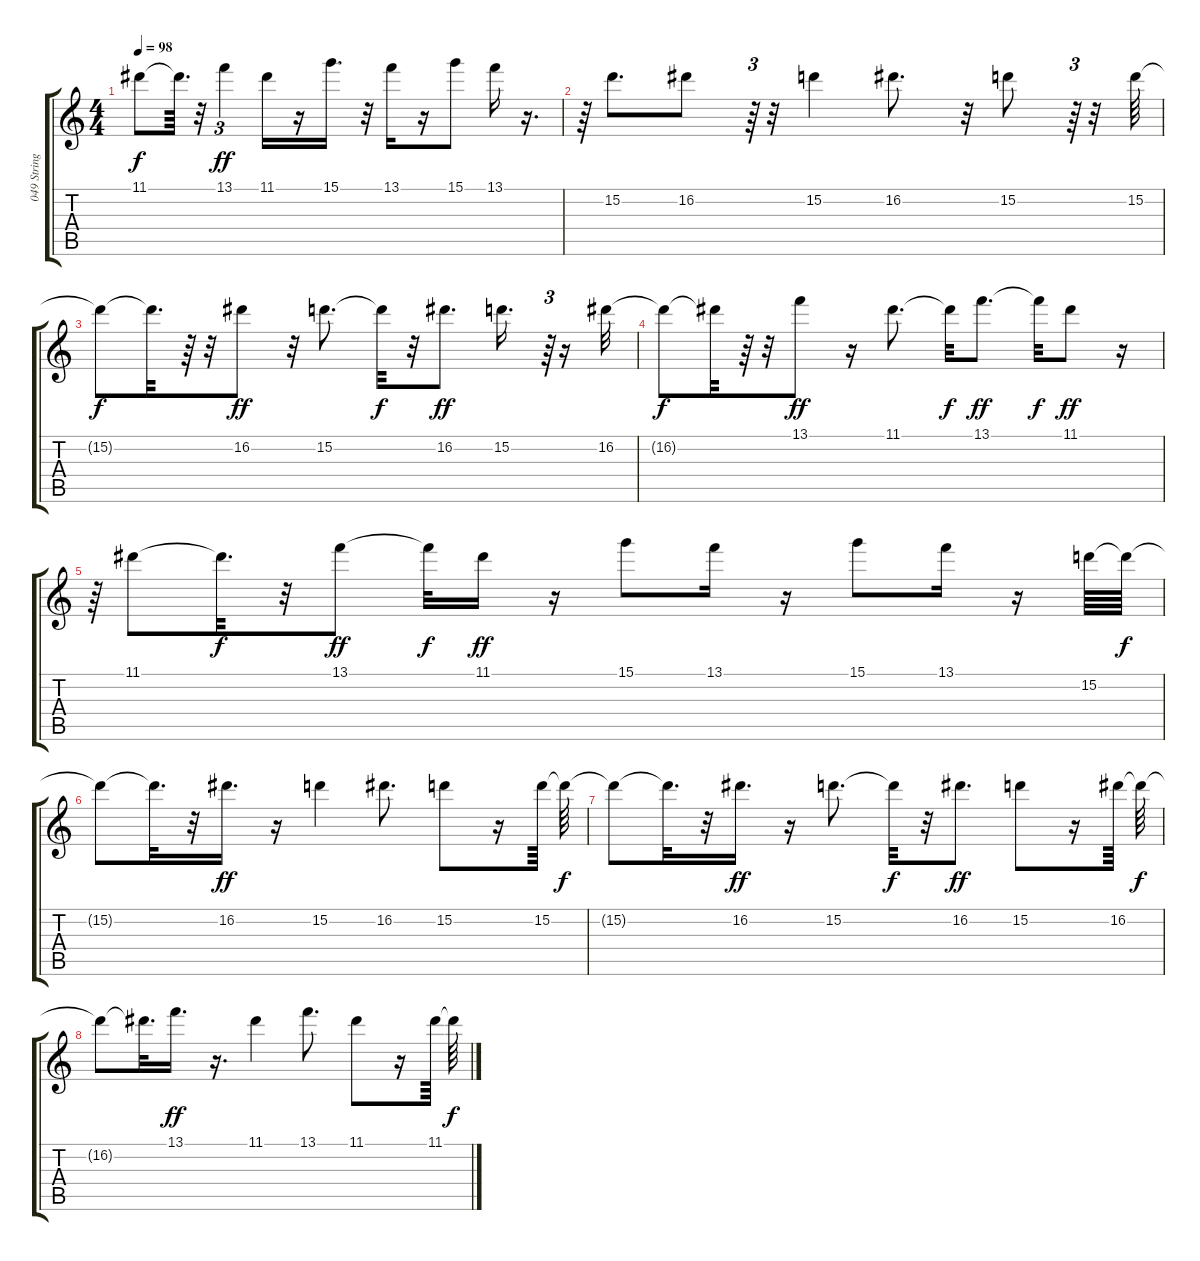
\track ("049 String Lines                        " "049 String") {instrument acousticguitarsteel}
\staff {score tabs}
\tuning (E4 B3 G3 D3 A2 E2) {hide}
\ts (4 4)
\tempo 98
\clef g2
\ks c
11.1{t}.8{dy f} 11.1{t}.64{d} r.32 13.1.4{tu (3 2) dy ff} 11.1.16 r.16 15.1.16{d} r.32 13.1.16 r.16 15.1.8 13.1.16 r.16{d} |
r.64 15.2.8{d} 16.2.8 r.64{tu (3 2)} r.32 15.2.4 16.2.8{d} r.32 15.2.8 r.64{tu (3 2)} r.32 15.2.64 |
15.2{t}.8{dy f} 15.2{t}.32{d} r.64 r.32 16.2.8{dy ff} r.32 15.2.8{d} 15.2{t}.32{dy f} r.32 16.2.8{d dy ff} 15.2.16{d} r.64{tu (3 2)} r.16 16.2.32 |
16.2{t}.8{dy f} 16.2{t}.32 r.64 r.32 13.1.8{dy ff} r.16 11.1.8{d} 11.1{t}.32{dy f} 13.1.8{d dy ff} 13.1{t}.32{dy f} 11.1.8{dy ff} r.16 |
r.64 11.1.8 11.1{t}.32{d dy f} r.32 13.1.8{dy ff} 13.1{t}.32{dy f} 11.1.16{dy ff} r.16 15.1.8 13.1.16 r.16 15.1.8 13.1.16 r.16 15.2.64 15.2{t}.64{dy f} |
15.2{t}.8 15.2{t}.32{d} r.32 16.2.16{d dy ff} r.16 15.2.4 16.2.8{d} 15.2.8 r.16 15.2.64 15.2{t}.64{dy f} |
15.2{t}.8 15.2{t}.32{d} r.32 16.2.16{d dy ff} r.16 15.2.8{d} 15.2{t}.32{dy f} r.32 16.2.8{d dy ff} 15.2.8 r.16 16.2.64 16.2{t}.64{dy f} |
16.2{t}.8 16.2{t}.32{d} 13.1.16{d dy ff} r.16{d} 11.1.4 13.1.8{d} 11.1.8 r.16 11.1.64 11.1{t}.64{dy f}
